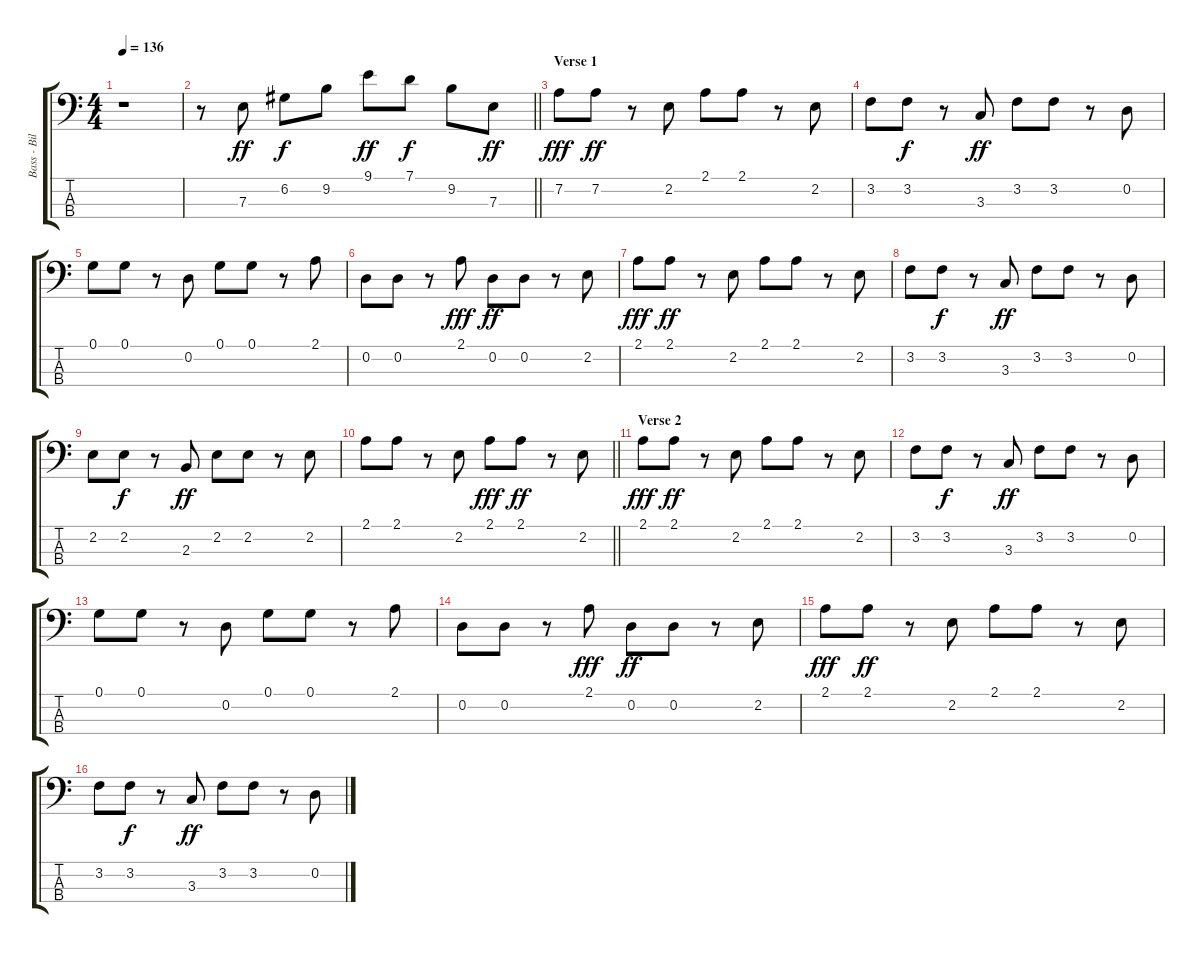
\track ("Bass - Bill Cunningham" "Bass - Bil") {instrument electricbassfinger}
\staff {score tabs}
\tuning (G2 D2 A1 E1) {hide}
\ts (4 4)
\tempo 136
\clef f4
\ks c
r.1{dy ff instrument electricbassfinger} |
\barLineRight lightlight
r.8 7.3.8 6.2.8{dy f} 9.2.8 9.1.8{dy ff} 7.1.8{dy f} 9.2.8 7.3.8{dy ff} |
\section ("" "Verse 1")
7.2.8{dy fff} 7.2.8{dy ff} r.8 2.2.8 2.1.8 2.1.8 r.8 2.2.8 |
3.2.8 3.2.8{dy f} r.8 3.3.8{dy ff} 3.2.8 3.2.8 r.8 0.2.8 |
0.1.8 0.1.8 r.8 0.2.8 0.1.8 0.1.8 r.8 2.1.8 |
0.2.8 0.2.8 r.8 2.1.8{dy fff} 0.2.8{dy ff} 0.2.8 r.8 2.2.8 |
2.1.8{dy fff} 2.1.8{dy ff} r.8 2.2.8 2.1.8 2.1.8 r.8 2.2.8 |
3.2.8 3.2.8{dy f} r.8 3.3.8{dy ff} 3.2.8 3.2.8 r.8 0.2.8 |
2.2.8 2.2.8{dy f} r.8 2.3.8{dy ff} 2.2.8 2.2.8 r.8 2.2.8 |
\barLineRight lightlight
2.1.8 2.1.8 r.8 2.2.8 2.1.8{dy fff} 2.1.8{dy ff} r.8 2.2.8 |
\section ("" "Verse 2")
2.1.8{dy fff} 2.1.8{dy ff} r.8 2.2.8 2.1.8 2.1.8 r.8 2.2.8 |
3.2.8 3.2.8{dy f} r.8 3.3.8{dy ff} 3.2.8 3.2.8 r.8 0.2.8 |
0.1.8 0.1.8 r.8 0.2.8 0.1.8 0.1.8 r.8 2.1.8 |
0.2.8 0.2.8 r.8 2.1.8{dy fff} 0.2.8{dy ff} 0.2.8 r.8 2.2.8 |
2.1.8{dy fff} 2.1.8{dy ff} r.8 2.2.8 2.1.8 2.1.8 r.8 2.2.8 |
3.2.8 3.2.8{dy f} r.8 3.3.8{dy ff} 3.2.8 3.2.8 r.8 0.2.8
